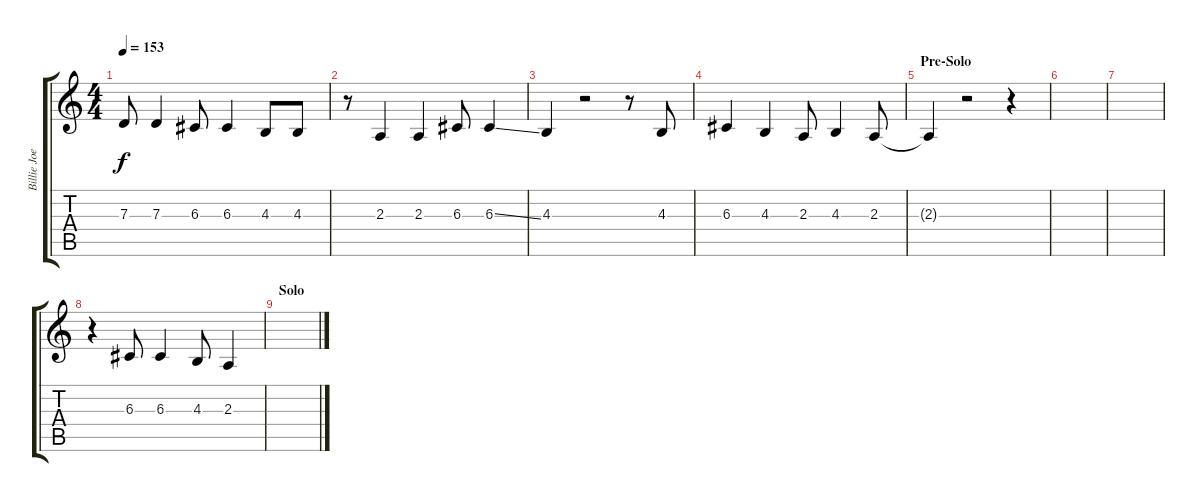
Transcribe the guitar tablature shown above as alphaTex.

\track ("Billie Joe Armstrong (Voice)" "Billie Joe") {instrument lead6voice}
\staff {score tabs}
\tuning (E4 B3 G3 D3 A2 E2) {hide}
\ts (4 4)
\tempo 153
\clef g2
\ks c
7.3.8{dy f} 7.3.4 6.3.8 6.3.4 4.3.8 4.3.8 |
r.8 2.3.4 2.3.4 6.3.8 6.3{ss}.4 |
4.3.4 r.2 r.8 4.3.8 |
6.3.4 4.3.4 2.3.8 4.3.4 2.3.8 |
\section ("" "Pre-Solo")
2.3{t}.4 r.2 r.4 |
|
|
r.4 6.3.8 6.3.4 4.3.8 2.3.4 |
\section ("" "Solo")
